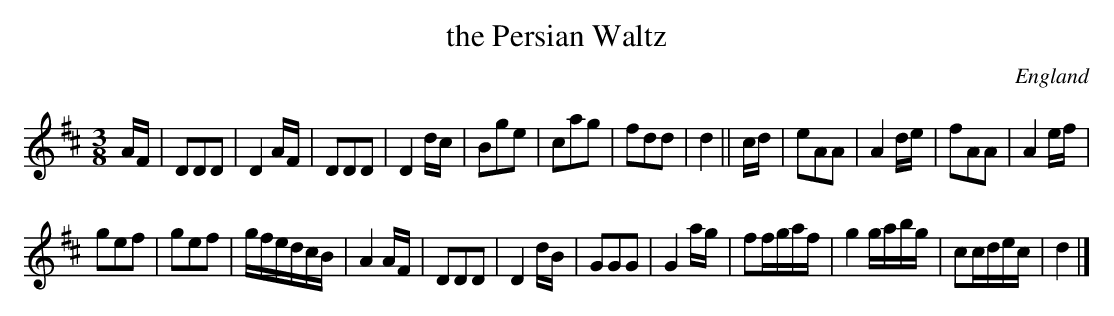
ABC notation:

X:1
T:the Persian Waltz
L:1/8
M:3/8
O:England
K:D
A/F/ |\
DDD | D2 A/F/ | DDD | D2 d/c/ | \
Bge | cag     | fdd | d2 || \
c/d/ |\
eAA       | A2 d/e/    | fAA          | A2 e/f/ |
gef       | gef        | g/f/e/d/c/B/ | A2 A/F/ | \
DDD       | D2 d/B/    | GGG          | G2 a/g/ | \
ff/g/a/f/ | g2g/a/b/g/ | cc/d/e/c/    | d2 |]
